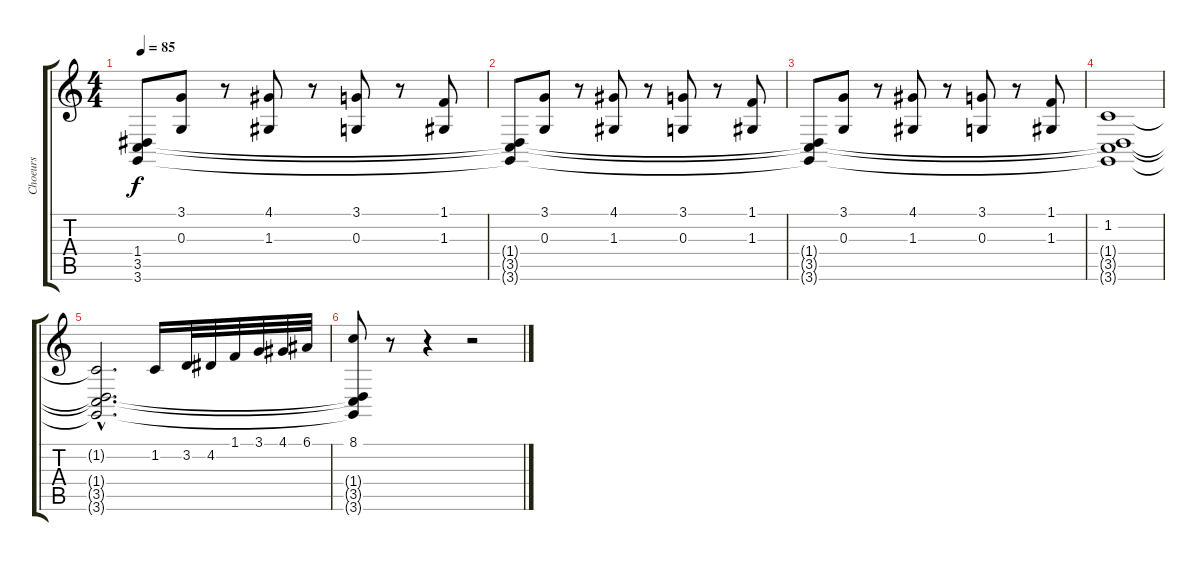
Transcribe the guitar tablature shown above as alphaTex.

\track ("Choeurs" "Choeurs") {instrument choiraahs}
\staff {score tabs}
\tuning (E4 B3 G3 D3 A2 E2) {hide}
\ts (4 4)
\tempo 85
\clef g2
\ks c
(1.4 3.5 3.6).8{dy f} (3.1 0.3).8 r.8 (4.1 1.3).8 r.8 (3.1 0.3).8 r.8 (1.1 1.3).8 |
(1.4{t} 3.5{t} 3.6{t}).8 (3.1 0.3).8 r.8 (4.1 1.3).8 r.8 (3.1 0.3).8 r.8 (1.1 1.3).8 |
(1.4{t} 3.5{t} 3.6{t}).8 (3.1 0.3).8 r.8 (4.1 1.3).8 r.8 (3.1 0.3).8 r.8 (1.1 1.3).8 |
(1.2 1.4{t} 3.5{t} 3.6{t}).1 |
(1.2{hac t} 1.4{t} 3.5{t} 3.6{t}).2{d} 1.2.16 3.2.32 4.2.32 1.1.32 3.1.32 4.1.32 6.1.32 |
(8.1 1.4{t} 3.5{t} 3.6{t}).8 r.8 r.4 r.2
